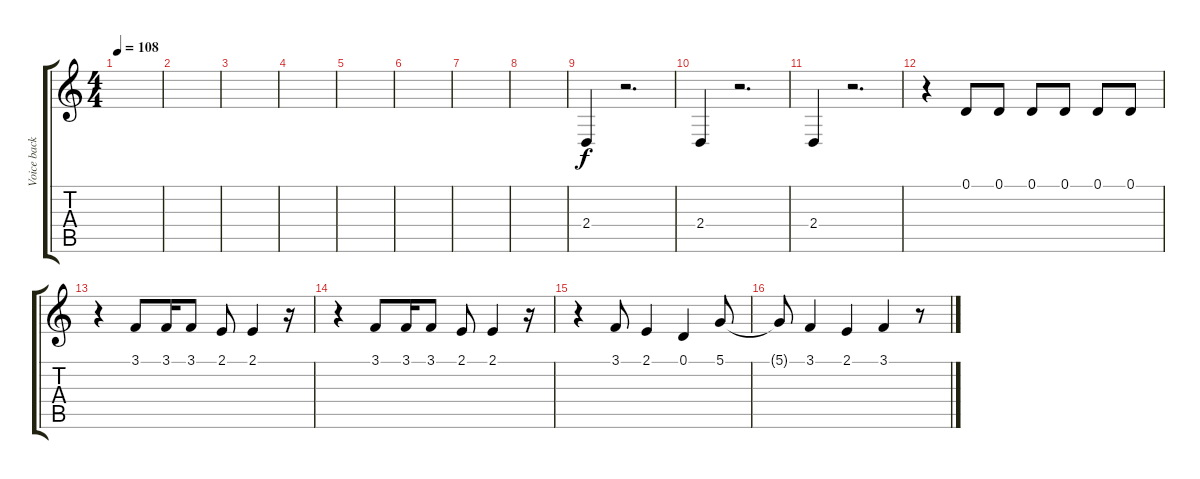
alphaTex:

\track ("Voice back" "Voice back") {instrument baritonesax}
\staff {score tabs}
\tuning (D4 A3 F3 C3 G2 C2) {hide}
\ts (4 4)
\tempo 108
\clef g2
\ks c
|
|
|
|
|
|
|
|
2.4.4{instrument overdrivenguitar} r.2{d} |
2.4.4 r.2{d} |
2.4.4 r.2{d} |
r.4 0.1.8 0.1.8 0.1.8 0.1.8 0.1.8 0.1.8 |
r.4{instrument lead2sawtooth} 3.1.8 3.1.16 3.1.8 2.1.8 2.1.4 r.16 |
r.4 3.1.8 3.1.16 3.1.8 2.1.8 2.1.4 r.16 |
r.4 3.1.8 2.1.4 0.1.4 5.1.8 |
5.1{t}.8 3.1.4 2.1.4 3.1.4 r.8
